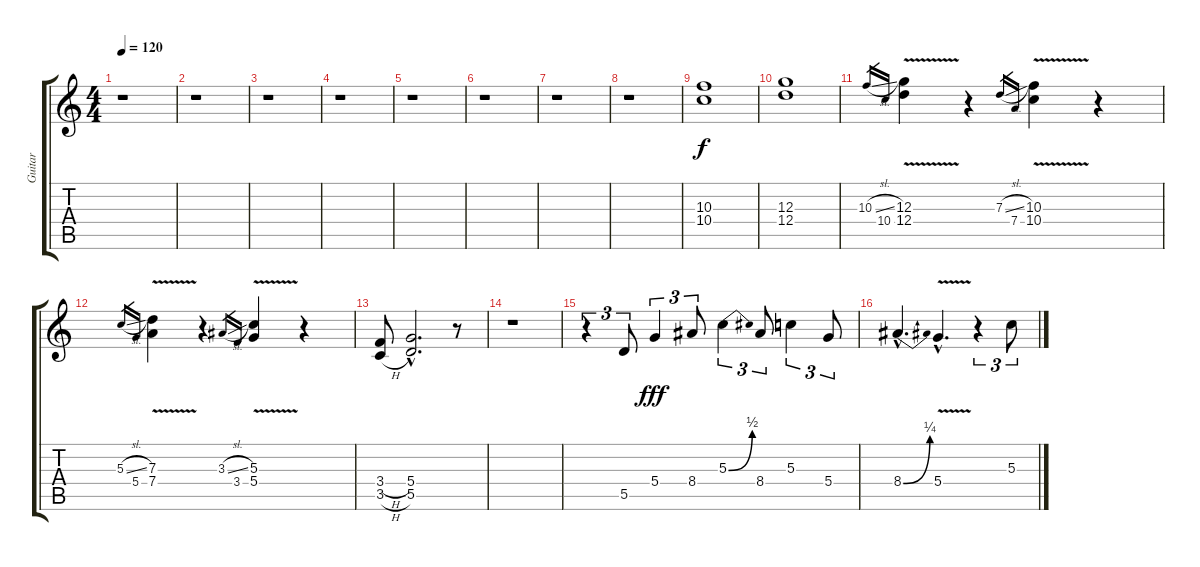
\track ("Guitar" "Guitar") {instrument overdrivenguitar}
\staff {score tabs}
\tuning (E4 B3 G3 D3 A2 E2) {hide}
\ts (4 4)
\tempo 120
\clef g2
\ks c
r.1{dy f} |
r.1 |
r.1 |
r.1 |
r.1 |
r.1 |
r.1 |
r.1 |
(10.3 10.4).1 |
(12.3 12.4).1 |
10.3{sl}.16{gr} 10.4.16{gr} (12.3{v} 12.4{v}).4 r.4 7.3{sl}.16{gr} 7.4.16{gr} (10.3{v} 10.4{v}).4 r.4 |
5.3{sl}.16{gr} 5.4.16{gr} (7.3{v} 7.4{v}).4 r.4 3.3{sl}.16{gr} 3.4.16{gr} (5.3{v} 5.4{v}).4 r.4 |
(3.4{h} 3.5{h}).8 (5.4{hac} 5.5{hac}).2{d} r.8 |
r.1 |
r.4{tu (3 2)} 5.5.8{tu (3 2)} 5.4.4{tu (3 2) dy fff} 8.4.8{tu (3 2)} 5.3{be (bend 0 0 60 2)}.4{tu (3 2)} 8.4.8{tu (3 2)} 5.3.4{tu (3 2)} 5.4.8{tu (3 2)} |
8.4{be (bend 0 0 60 1) hac}.4{d} 5.4{v hac}.4{d} r.4{tu (3 2)} 5.3.8{tu (3 2)}
